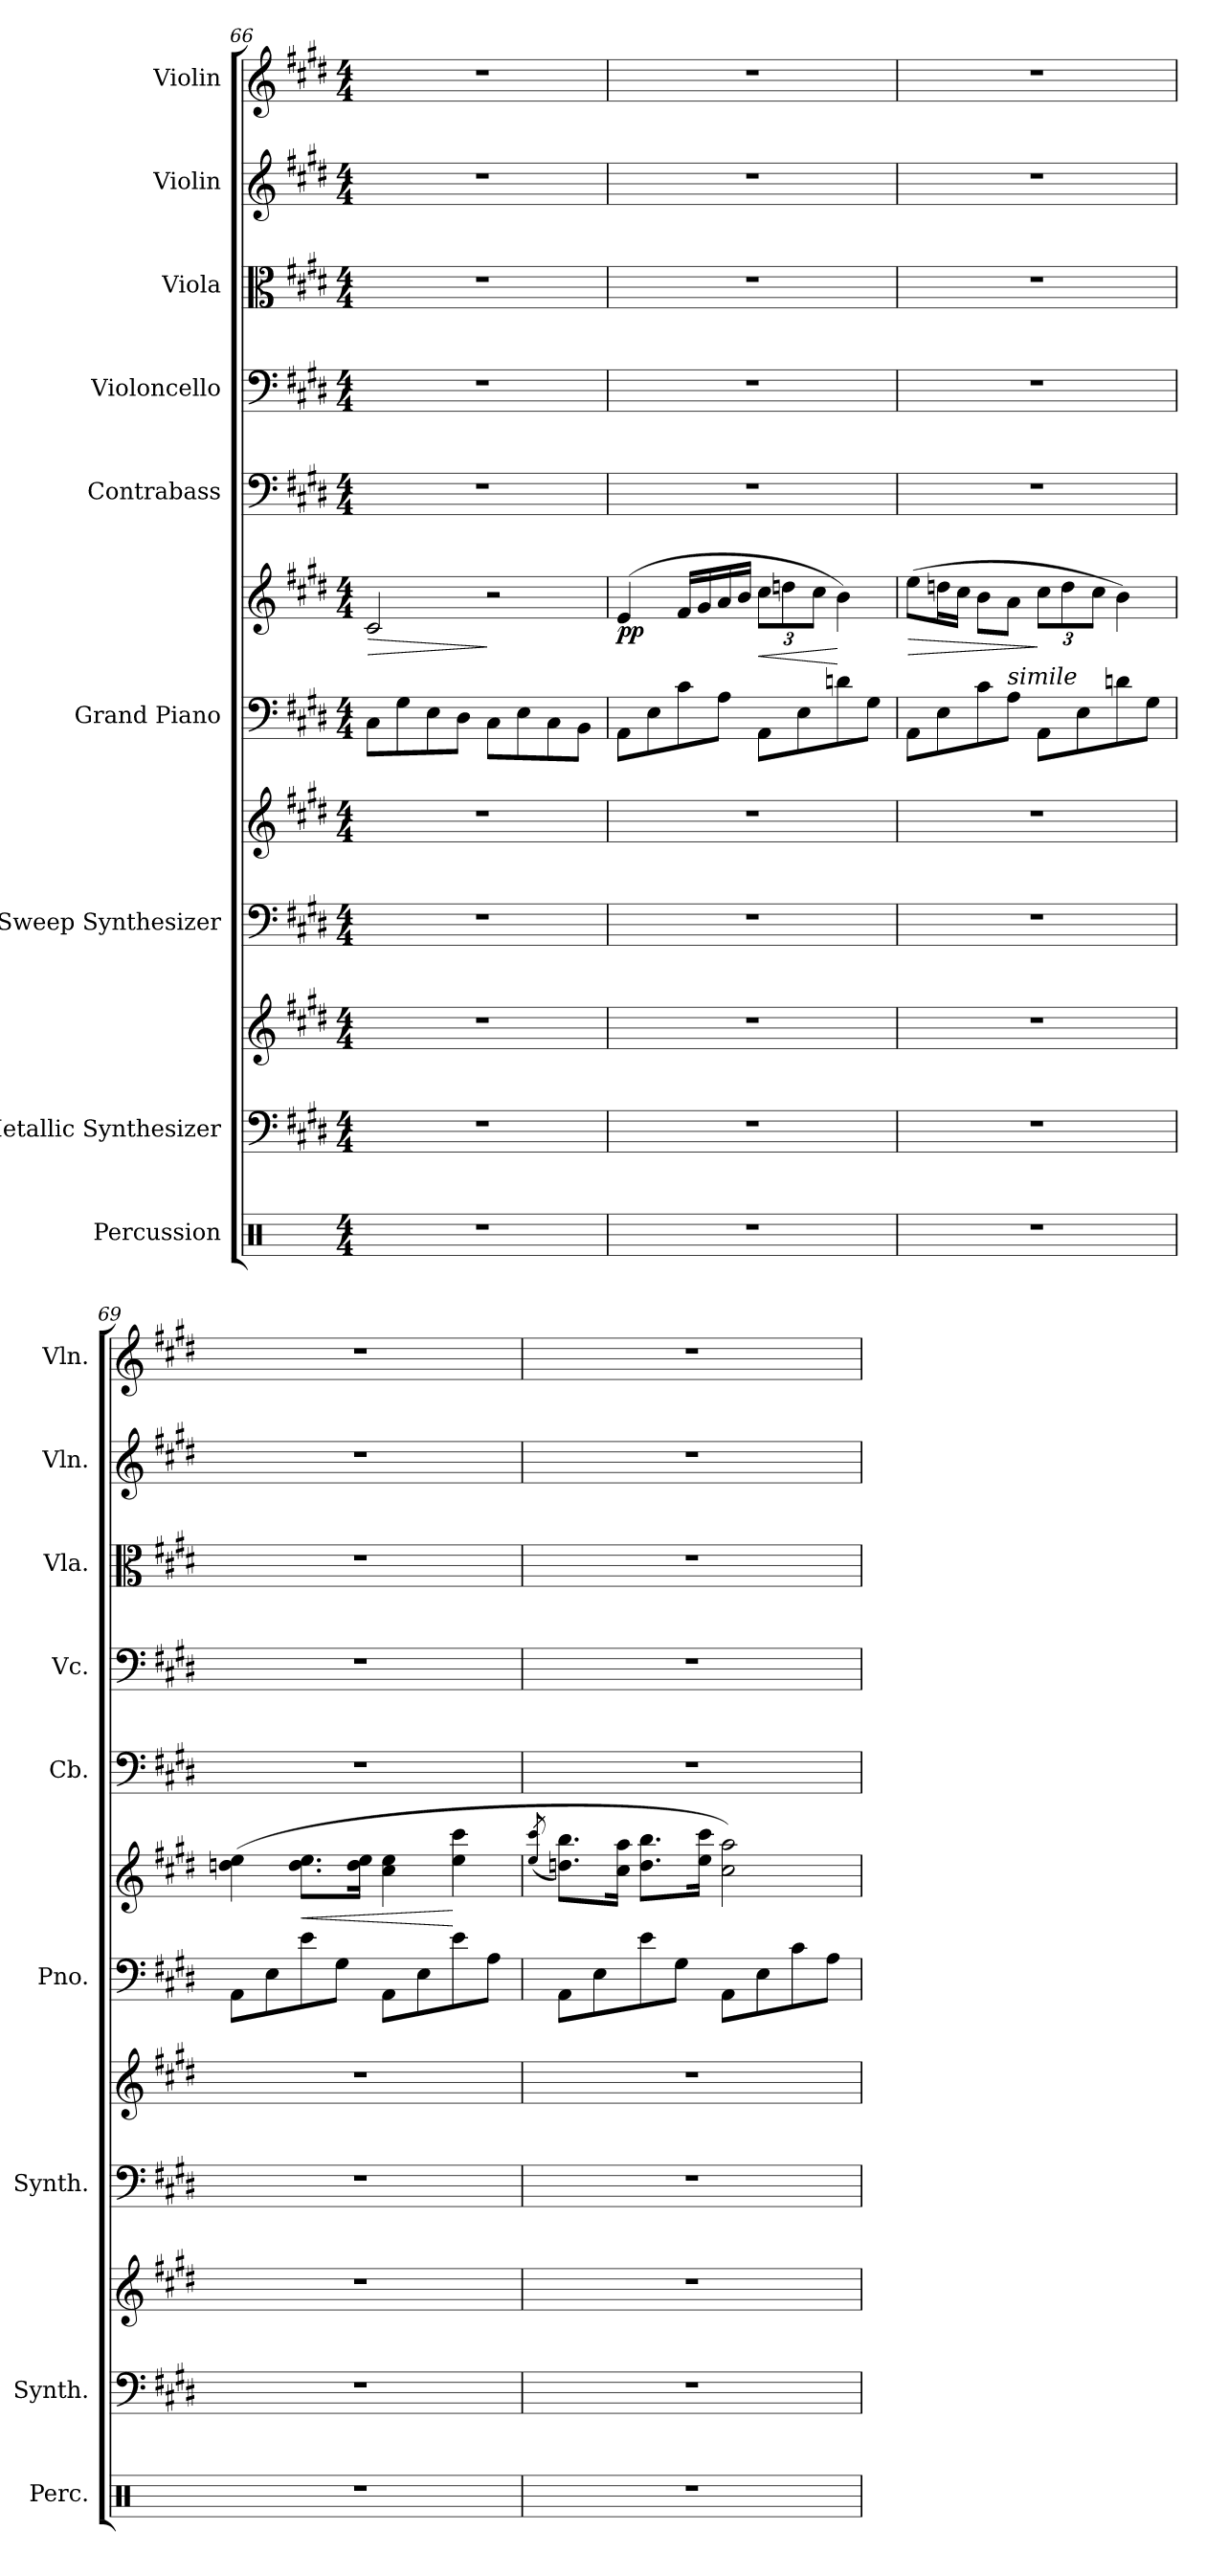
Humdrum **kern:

**kern	**kern	**kern	**kern	**kern	**kern	**kern	**dynam	**kern	**kern	**kern	**kern	**kern
*part9	*part8	*part8	*part7	*part7	*part6	*part6	*part6	*part5	*part4	*part3	*part2	*part1
*staff12	*staff11	*staff10	*staff9	*staff8	*staff7	*staff6	*staff6/7	*staff5	*staff4	*staff3	*staff2	*staff1
*I"Percussion	*I"Metallic Synthesizer	*	*I"Sweep Synthesizer	*	*I"Grand Piano	*	*	*I"Contrabass	*I"Violoncello	*I"Viola	*I"Violin	*I"Violin
*I'Perc.	*I'Synth.	*	*I'Synth.	*	*I'Pno.	*	*	*I'Cb.	*I'Vc.	*I'Vla.	*I'Vln.	*I'Vln.
!!LO:PB:g=z
*clefX	*clefF4	*clefG2	*clefF4	*clefG2	*clefF4	*clefG2	*	*clefF4	*clefF4	*clefC3	*clefG2	*clefG2
*	*	*	*	*	*	*	*	*ITrd7c12	*	*	*	*
*k[]	*k[f#c#g#d#]	*k[f#c#g#d#]	*k[f#c#g#d#]	*k[f#c#g#d#]	*k[f#c#g#d#]	*k[f#c#g#d#]	*	*k[f#c#g#d#]	*k[f#c#g#d#]	*k[f#c#g#d#]	*k[f#c#g#d#]	*k[f#c#g#d#]
*M4/4	*M4/4	*M4/4	*M4/4	*M4/4	*M4/4	*M4/4	*	*M4/4	*M4/4	*M4/4	*M4/4	*M4/4
=66	=66	=66	=66	=66	=66	=66	=66	=66	=66	=66	=66	=66
!	!	!	!	!	!	!	!LO:HP:b	!	!	!	!	!
1r	1r	1r	1r	1r	8C#\L	2c#/	>	1r	1r	1r	1r	1r
.	.	.	.	.	8G#\	.	.	.	.	.	.	.
.	.	.	.	.	8E\	.	.	.	.	.	.	.
.	.	.	.	.	8D#\J	.	.	.	.	.	.	.
.	.	.	.	.	8C#\L	2r	]	.	.	.	.	.
.	.	.	.	.	8E\	.	.	.	.	.	.	.
.	.	.	.	.	8C#\	.	.	.	.	.	.	.
.	.	.	.	.	8BB\J	.	.	.	.	.	.	.
=67	=67	=67	=67	=67	=67	=67	=67	=67	=67	=67	=67	=67
!	!	!	!	!	!	!	!LO:DY:b	!	!	!	!	!
1r	1r	1r	1r	1r	8AA\L	(>4e/	pp	1r	1r	1r	1r	1r
.	.	.	.	.	8E\	.	.	.	.	.	.	.
.	.	.	.	.	8c#\	16f#/LL	.	.	.	.	.	.
.	.	.	.	.	.	16g#/	.	.	.	.	.	.
.	.	.	.	.	8A\J	16a/	.	.	.	.	.	.
.	.	.	.	.	.	16b/JJ	.	.	.	.	.	.
!	!	!	!	!	!	!	!LO:HP:b	!	!	!	!	!
.	.	.	.	.	8AA\L	12cc#\L	<	.	.	.	.	.
.	.	.	.	.	.	12ddn\	.	.	.	.	.	.
.	.	.	.	.	8E\	.	.	.	.	.	.	.
.	.	.	.	.	.	12cc#\J	.	.	.	.	.	.
.	.	.	.	.	8dn\	4b\)	[	.	.	.	.	.
.	.	.	.	.	8G#\J	.	.	.	.	.	.	.
=68	=68	=68	=68	=68	=68	=68	=68	=68	=68	=68	=68	=68
!	!	!	!	!	!	!	!LO:HP:b	!	!	!	!	!
1r	1r	1r	1r	1r	8AA\L	(>8ee\L	>	1r	1r	1r	1r	1r
.	.	.	.	.	8E\	16ddn\L	.	.	.	.	.	.
.	.	.	.	.	.	16cc#\JJ	.	.	.	.	.	.
.	.	.	.	.	8c#\	8b\L	.	.	.	.	.	.
!	!	!	!	!	!LO:TX:a:i:t=simile	!	!	!	!	!	!	!
.	.	.	.	.	8A\J	8a\J	.	.	.	.	.	.
.	.	.	.	.	8AA\L	12cc#\L	]	.	.	.	.	.
.	.	.	.	.	.	12dd\	.	.	.	.	.	.
.	.	.	.	.	8E\	.	.	.	.	.	.	.
.	.	.	.	.	.	12cc#\J	.	.	.	.	.	.
.	.	.	.	.	8dn\	4b\)	.	.	.	.	.	.
.	.	.	.	.	8G#\J	.	.	.	.	.	.	.
=69	=69	=69	=69	=69	=69	=69	=69	=69	=69	=69	=69	=69
1r	1r	1r	1r	1r	8AA\L	(>4ddn\ 4ee\	.	1r	1r	1r	1r	1r
.	.	.	.	.	8E\	.	.	.	.	.	.	.
!	!	!	!	!	!	!	!LO:HP:b	!	!	!	!	!
.	.	.	.	.	8e\	8.dd\ 8.ee\L	<	.	.	.	.	.
.	.	.	.	.	8G#\J	.	.	.	.	.	.	.
.	.	.	.	.	.	16dd\ 16ee\Jk	.	.	.	.	.	.
.	.	.	.	.	8AA\L	4cc#\ 4ee\	.	.	.	.	.	.
.	.	.	.	.	8E\	.	.	.	.	.	.	.
.	.	.	.	.	8e\	4ee\ 4ccc#\	[	.	.	.	.	.
.	.	.	.	.	8A\J	.	.	.	.	.	.	.
!!LO:LB:g=z
=70	=70	=70	=70	=70	=70	=70	=70	=70	=70	=70	=70	=70
.	.	.	.	.	.	(<8qee/ 8qccc#/	.	.	.	.	.	.
1r	1r	1r	1r	1r	8AA\L	8.ddn\ 8.bb\L)	.	1r	1r	1r	1r	1r
.	.	.	.	.	8E\	.	.	.	.	.	.	.
.	.	.	.	.	.	16cc#\ 16aa\Jk	.	.	.	.	.	.
.	.	.	.	.	8e\	8.dd\ 8.bb\L	.	.	.	.	.	.
.	.	.	.	.	8G#\J	.	.	.	.	.	.	.
.	.	.	.	.	.	16ee\ 16ccc#\Jk	.	.	.	.	.	.
.	.	.	.	.	8AA\L	2cc#\ 2aa\)	.	.	.	.	.	.
.	.	.	.	.	8E\	.	.	.	.	.	.	.
.	.	.	.	.	8c#\	.	.	.	.	.	.	.
.	.	.	.	.	8A\J	.	.	.	.	.	.	.
=	=	=	=	=	=	=	=	=	=	=	=	=
*-	*-	*-	*-	*-	*-	*-	*-	*-	*-	*-	*-	*-
